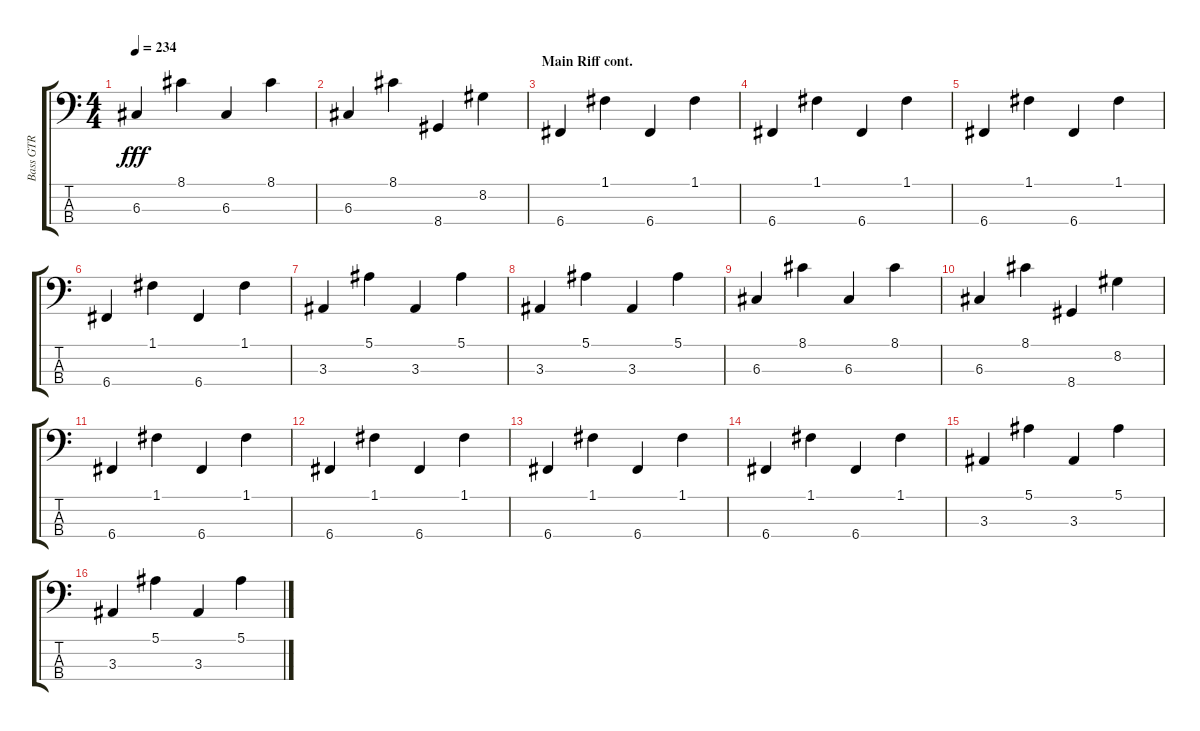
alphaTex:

\track ("Bass GTR" "Bass GTR") {instrument electricbassfinger}
\staff {score tabs}
\tuning (F2 C2 G1 C1) {hide}
\ts (4 4)
\tempo 234
\clef f4
\ks aminor
6.3.4{dy fff} 8.1.4 6.3.4 8.1.4 |
6.3.4 8.1.4 8.4.4 8.2.4 |
\section ("" "Main Riff cont.")
6.4.4 1.1.4 6.4.4 1.1.4 |
6.4.4 1.1.4 6.4.4 1.1.4 |
6.4.4 1.1.4 6.4.4 1.1.4 |
6.4.4 1.1.4 6.4.4 1.1.4 |
3.3.4 5.1.4 3.3.4 5.1.4 |
3.3.4 5.1.4 3.3.4 5.1.4 |
6.3.4 8.1.4 6.3.4 8.1.4 |
6.3.4 8.1.4 8.4.4 8.2.4 |
6.4.4 1.1.4 6.4.4 1.1.4 |
6.4.4 1.1.4 6.4.4 1.1.4 |
6.4.4 1.1.4 6.4.4 1.1.4 |
6.4.4 1.1.4 6.4.4 1.1.4 |
3.3.4 5.1.4 3.3.4 5.1.4 |
3.3.4 5.1.4 3.3.4 5.1.4
